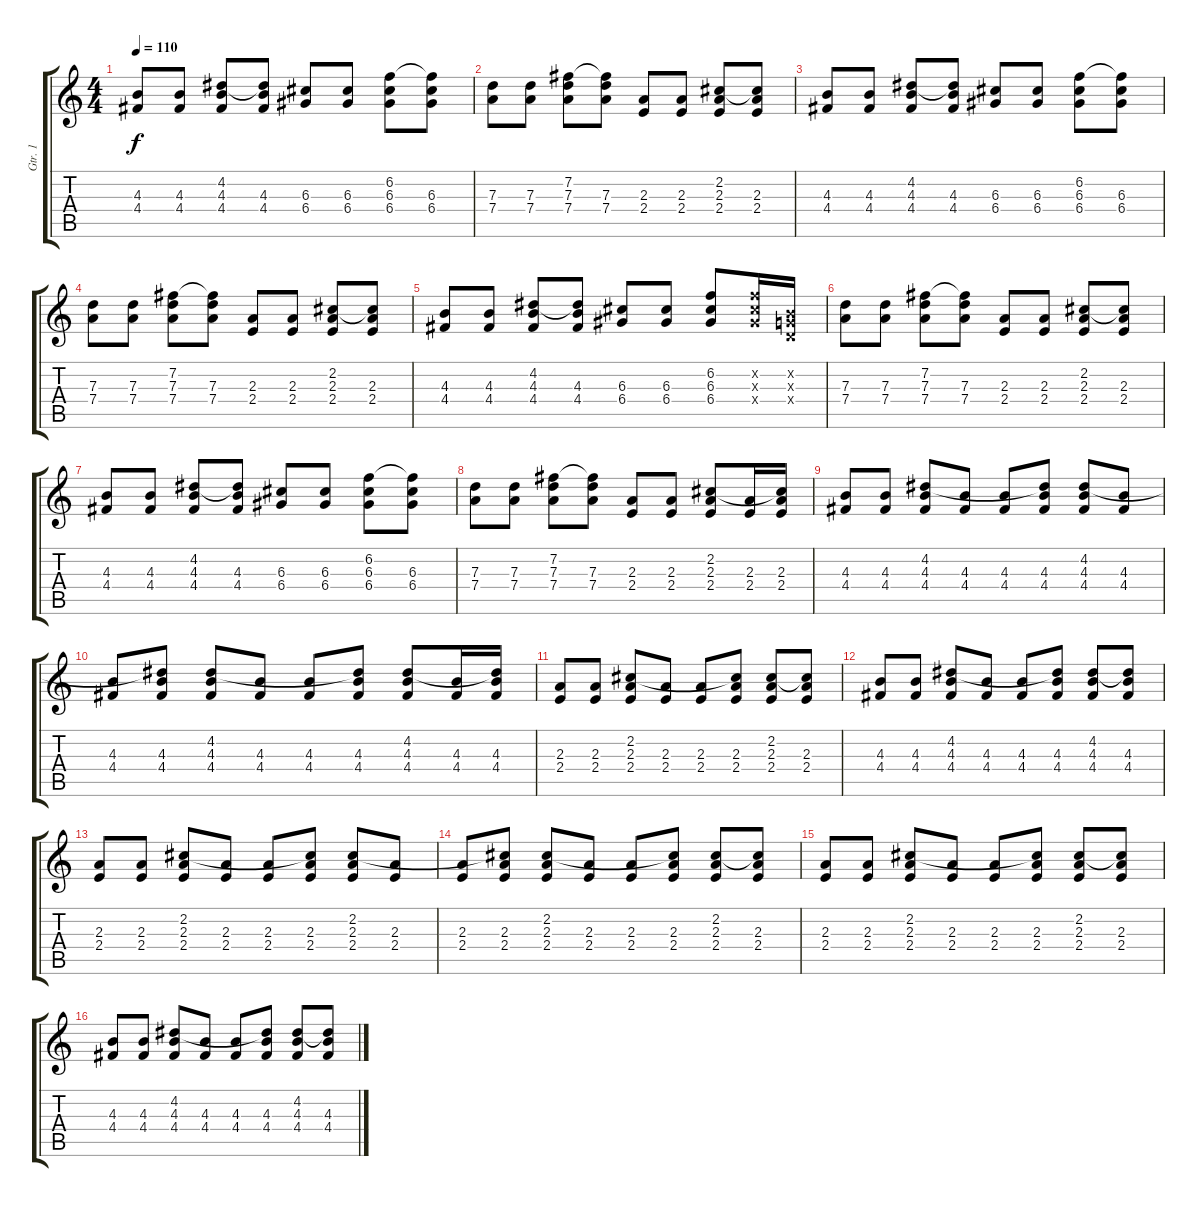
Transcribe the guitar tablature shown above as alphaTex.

\track ("Gtr. 1" "Gtr. 1") {instrument acousticguitarsteel}
\staff {score tabs}
\tuning (E4 B3 G3 D3 A2 E2) {hide}
\ts (4 4)
\tempo 110
\clef g2
\ks c
(4.3 4.4).8{dy f} (4.3 4.4).8 (4.2 4.3 4.4).8 (4.2{t} 4.3 4.4).8 (6.3 6.4).8 (6.3 6.4).8 (6.2 6.3 6.4).8 (6.2{t} 6.3 6.4).8 |
(7.3 7.4).8 (7.3 7.4).8 (7.2 7.3 7.4).8 (7.2{t} 7.3 7.4).8 (2.3 2.4).8 (2.3 2.4).8 (2.2 2.3 2.4).8 (2.2{t} 2.3 2.4).8 |
(4.3 4.4).8 (4.3 4.4).8 (4.2 4.3 4.4).8 (4.2{t} 4.3 4.4).8 (6.3 6.4).8 (6.3 6.4).8 (6.2 6.3 6.4).8 (6.2{t} 6.3 6.4).8 |
(7.3 7.4).8 (7.3 7.4).8 (7.2 7.3 7.4).8 (7.2{t} 7.3 7.4).8 (2.3 2.4).8 (2.3 2.4).8 (2.2 2.3 2.4).8 (2.2{t} 2.3 2.4).8 |
(4.3 4.4).8 (4.3 4.4).8 (4.2 4.3 4.4).8 (4.2{t} 4.3 4.4).8 (6.3 6.4).8 (6.3 6.4).8 (6.2 6.3 6.4).8 (6.2{x} 6.3{x} 6.4{x}).16 (0.2{x} 0.3{x} 0.4{x}).16 |
(7.3 7.4).8 (7.3 7.4).8 (7.2 7.3 7.4).8 (7.2{t} 7.3 7.4).8 (2.3 2.4).8 (2.3 2.4).8 (2.2 2.3 2.4).8 (2.2{t} 2.3 2.4).8 |
(4.3 4.4).8 (4.3 4.4).8 (4.2 4.3 4.4).8 (4.2{t} 4.3 4.4).8 (6.3 6.4).8 (6.3 6.4).8 (6.2 6.3 6.4).8 (6.2{t} 6.3 6.4).8 |
(7.3 7.4).8 (7.3 7.4).8 (7.2 7.3 7.4).8 (7.2{t} 7.3 7.4).8 (2.3 2.4).8 (2.3 2.4).8 (2.2 2.3 2.4).8 (2.3 2.4).16 (2.2{t} 2.3 2.4).16 |
(4.3 4.4).8 (4.3 4.4).8 (4.2 4.3 4.4).8 (4.3 4.4).8 (4.3 4.4).8 (4.2{t} 4.3 4.4).8 (4.2 4.3 4.4).8 (4.3 4.4).8 |
(4.3 4.4).8 (4.2{t} 4.3 4.4).8 (4.2 4.3 4.4).8 (4.3 4.4).8 (4.3 4.4).8 (4.2{t} 4.3 4.4).8 (4.2 4.3 4.4).8 (4.3 4.4).16 (4.2{t} 4.3 4.4).16 |
(2.3 2.4).8 (2.3 2.4).8 (2.2 2.3 2.4).8 (2.3 2.4).8 (2.3 2.4).8 (2.2{t} 2.3 2.4).8 (2.2 2.3 2.4).8 (2.2{t} 2.3 2.4).8 |
(4.3 4.4).8 (4.3 4.4).8 (4.2 4.3 4.4).8 (4.3 4.4).8 (4.3 4.4).8 (4.2{t} 4.3 4.4).8 (4.2 4.3 4.4).8 (4.2{t} 4.3 4.4).8 |
(2.3 2.4).8 (2.3 2.4).8 (2.2 2.3 2.4).8 (2.3 2.4).8 (2.3 2.4).8 (2.2{t} 2.3 2.4).8 (2.2 2.3 2.4).8 (2.3 2.4).8 |
(2.3 2.4).8 (2.2{t} 2.3 2.4).8 (2.2 2.3 2.4).8 (2.3 2.4).8 (2.3 2.4).8 (2.2{t} 2.3 2.4).8 (2.2 2.3 2.4).8 (2.2{t} 2.3 2.4).8 |
(2.3 2.4).8 (2.3 2.4).8 (2.2 2.3 2.4).8 (2.3 2.4).8 (2.3 2.4).8 (2.2{t} 2.3 2.4).8 (2.2 2.3 2.4).8 (2.2{t} 2.3 2.4).8 |
(4.3 4.4).8 (4.3 4.4).8 (4.2 4.3 4.4).8 (4.3 4.4).8 (4.3 4.4).8 (4.2{t} 4.3 4.4).8 (4.2 4.3 4.4).8 (4.2{t} 4.3 4.4).8
